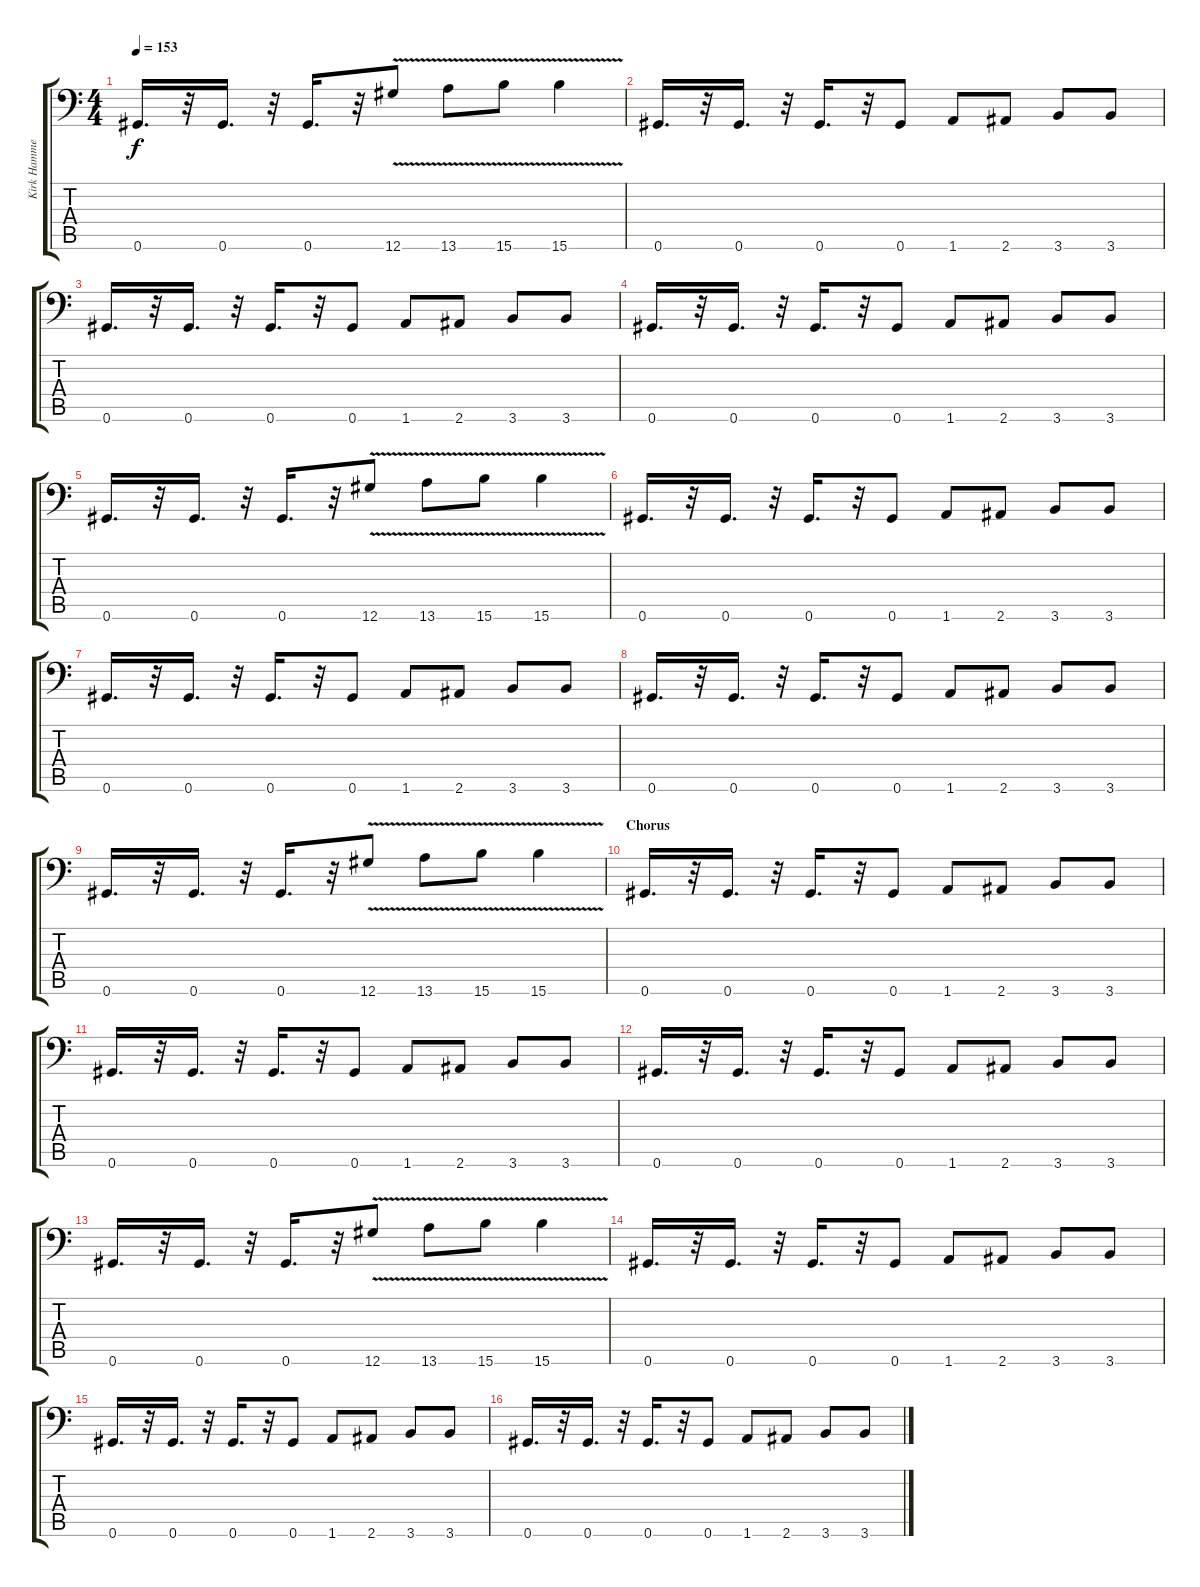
\track ("Kirk Hammett (Guitar)" "Kirk Hamme") {instrument overdrivenguitar}
\staff {score tabs}
\tuning (Bb3 F3 Db3 Ab2 Eb2 Ab1) {hide}
\ts (4 4)
\tempo 153
\clef f4
\ks c
0.6.16{d dy f} r.32 0.6.16{d} r.32 0.6.16{d} r.32 12.6{v}.8 13.6{v}.8 15.6{v}.8 15.6{v}.4 |
0.6.16{d} r.32 0.6.16{d} r.32 0.6.16{d} r.32 0.6.8 1.6.8 2.6.8 3.6.8 3.6.8 |
0.6.16{d} r.32 0.6.16{d} r.32 0.6.16{d} r.32 0.6.8 1.6.8 2.6.8 3.6.8 3.6.8 |
0.6.16{d} r.32 0.6.16{d} r.32 0.6.16{d} r.32 0.6.8 1.6.8 2.6.8 3.6.8 3.6.8 |
0.6.16{d} r.32 0.6.16{d} r.32 0.6.16{d} r.32 12.6{v}.8 13.6{v}.8 15.6{v}.8 15.6{v}.4 |
0.6.16{d} r.32 0.6.16{d} r.32 0.6.16{d} r.32 0.6.8 1.6.8 2.6.8 3.6.8 3.6.8 |
0.6.16{d} r.32 0.6.16{d} r.32 0.6.16{d} r.32 0.6.8 1.6.8 2.6.8 3.6.8 3.6.8 |
0.6.16{d} r.32 0.6.16{d} r.32 0.6.16{d} r.32 0.6.8 1.6.8 2.6.8 3.6.8 3.6.8 |
0.6.16{d} r.32 0.6.16{d} r.32 0.6.16{d} r.32 12.6{v}.8 13.6{v}.8 15.6{v}.8 15.6{v}.4 |
\section ("" "Chorus")
0.6.16{d} r.32 0.6.16{d} r.32 0.6.16{d} r.32 0.6.8 1.6.8 2.6.8 3.6.8 3.6.8 |
0.6.16{d} r.32 0.6.16{d} r.32 0.6.16{d} r.32 0.6.8 1.6.8 2.6.8 3.6.8 3.6.8 |
0.6.16{d} r.32 0.6.16{d} r.32 0.6.16{d} r.32 0.6.8 1.6.8 2.6.8 3.6.8 3.6.8 |
0.6.16{d} r.32 0.6.16{d} r.32 0.6.16{d} r.32 12.6{v}.8 13.6{v}.8 15.6{v}.8 15.6{v}.4 |
0.6.16{d} r.32 0.6.16{d} r.32 0.6.16{d} r.32 0.6.8 1.6.8 2.6.8 3.6.8 3.6.8 |
0.6.16{d} r.32 0.6.16{d} r.32 0.6.16{d} r.32 0.6.8 1.6.8 2.6.8 3.6.8 3.6.8 |
0.6.16{d} r.32 0.6.16{d} r.32 0.6.16{d} r.32 0.6.8 1.6.8 2.6.8 3.6.8 3.6.8
